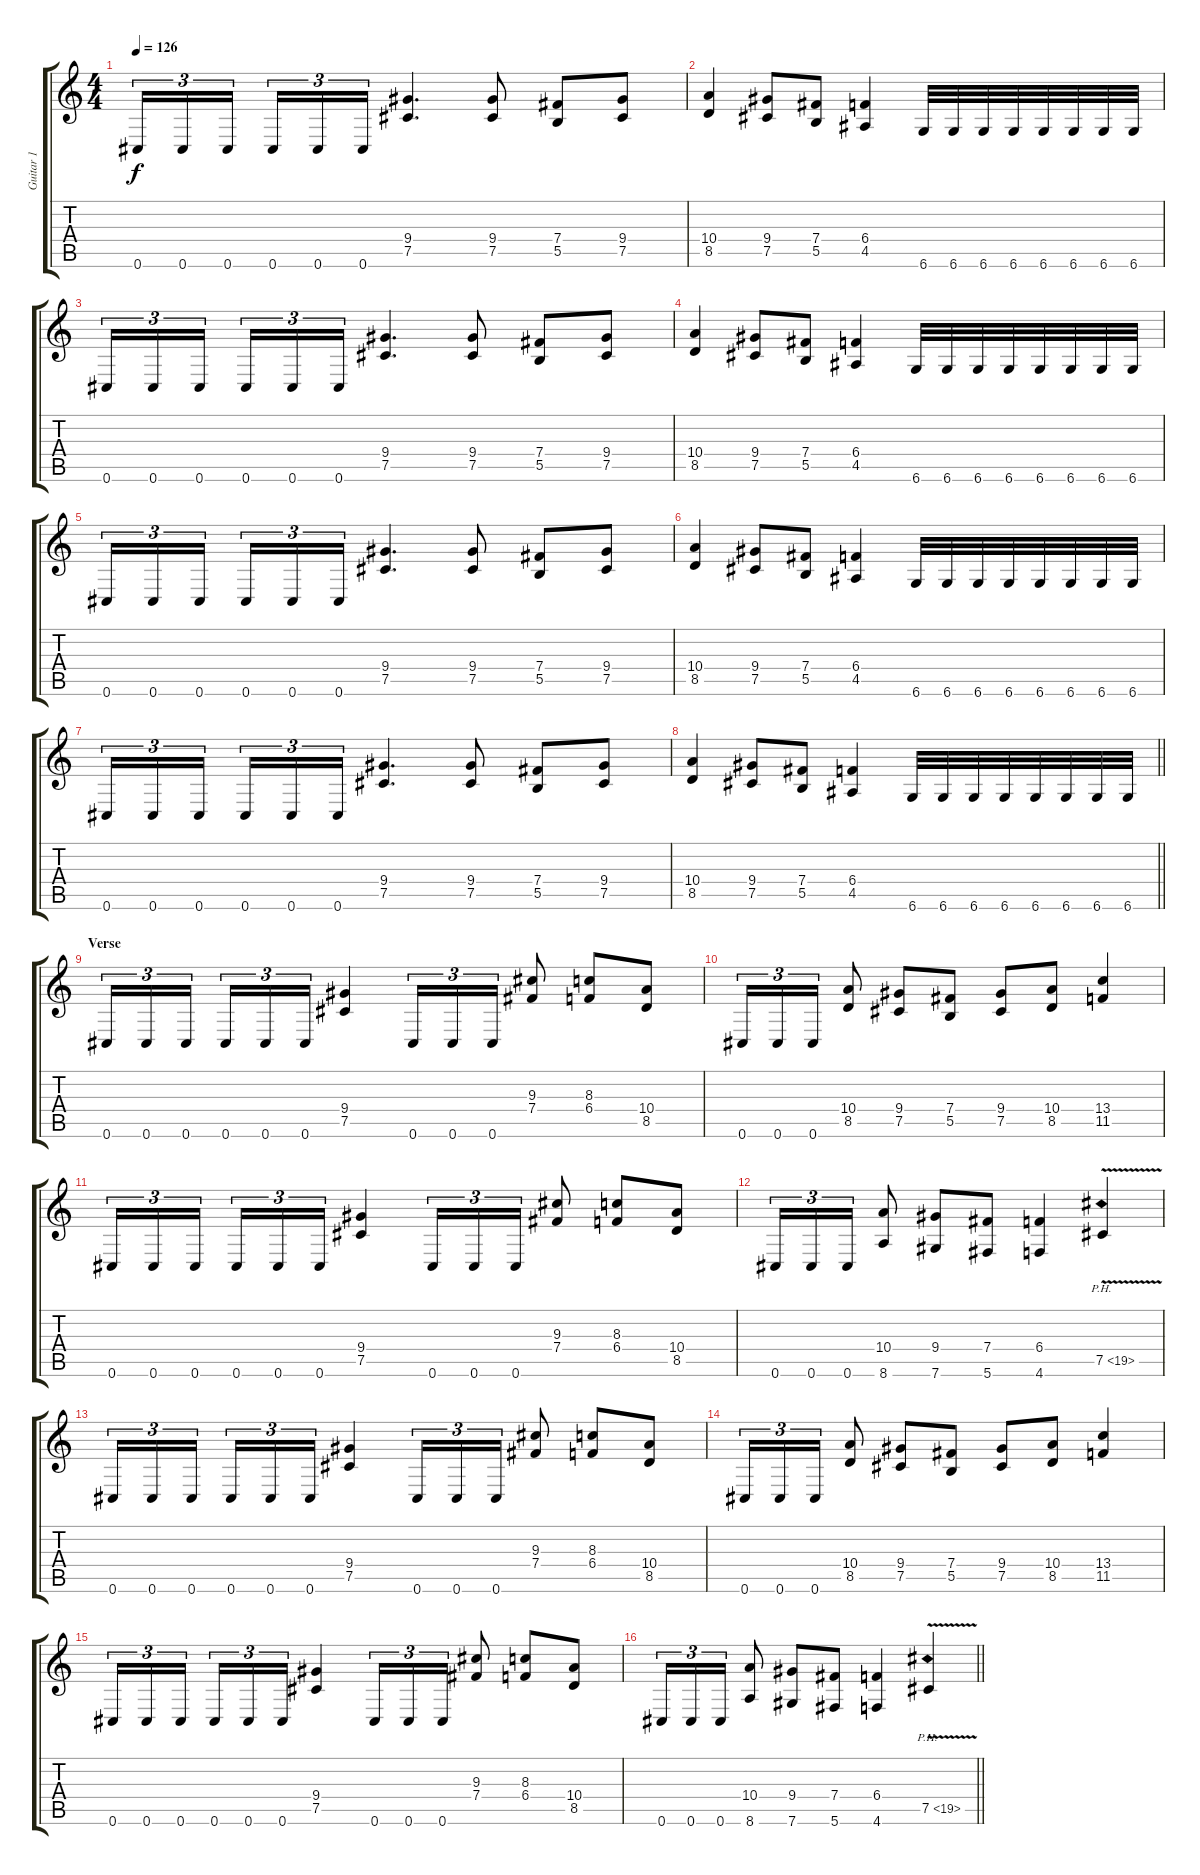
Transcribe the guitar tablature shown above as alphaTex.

\track ("Guitar 1" "Guitar 1") {instrument distortionguitar}
\staff {score tabs}
\tuning (Db4 Ab3 E3 B2 Gb2 Db2) {hide}
\ts (4 4)
\section ("" "")
\tempo 126
\clef g2
\ks c
0.6.16{tu (3 2) dy f} 0.6.16{tu (3 2)} 0.6.16{tu (3 2) beam splitsecondary} 0.6.16{tu (3 2)} 0.6.16{tu (3 2)} 0.6.16{tu (3 2)} (9.4 7.5).4{d} (9.4 7.5).8 (7.4 5.5).8 (9.4 7.5).8 |
(10.4 8.5).4 (9.4 7.5).8 (7.4 5.5).8 (6.4 4.5).4 6.6.32 6.6.32 6.6.32 6.6.32 6.6.32 6.6.32 6.6.32 6.6.32 |
0.6.16{tu (3 2)} 0.6.16{tu (3 2)} 0.6.16{tu (3 2) beam splitsecondary} 0.6.16{tu (3 2)} 0.6.16{tu (3 2)} 0.6.16{tu (3 2)} (9.4 7.5).4{d} (9.4 7.5).8 (7.4 5.5).8 (9.4 7.5).8 |
(10.4 8.5).4 (9.4 7.5).8 (7.4 5.5).8 (6.4 4.5).4 6.6.32 6.6.32 6.6.32 6.6.32 6.6.32 6.6.32 6.6.32 6.6.32 |
0.6.16{tu (3 2)} 0.6.16{tu (3 2)} 0.6.16{tu (3 2) beam splitsecondary} 0.6.16{tu (3 2)} 0.6.16{tu (3 2)} 0.6.16{tu (3 2)} (9.4 7.5).4{d} (9.4 7.5).8 (7.4 5.5).8 (9.4 7.5).8 |
(10.4 8.5).4 (9.4 7.5).8 (7.4 5.5).8 (6.4 4.5).4 6.6.32 6.6.32 6.6.32 6.6.32 6.6.32 6.6.32 6.6.32 6.6.32 |
0.6.16{tu (3 2)} 0.6.16{tu (3 2)} 0.6.16{tu (3 2) beam splitsecondary} 0.6.16{tu (3 2)} 0.6.16{tu (3 2)} 0.6.16{tu (3 2)} (9.4 7.5).4{d} (9.4 7.5).8 (7.4 5.5).8 (9.4 7.5).8 |
\barLineRight lightlight
(10.4 8.5).4 (9.4 7.5).8 (7.4 5.5).8 (6.4 4.5).4 6.6.32 6.6.32 6.6.32 6.6.32 6.6.32 6.6.32 6.6.32 6.6.32 |
\section ("" "Verse")
0.6.16{tu (3 2)} 0.6.16{tu (3 2)} 0.6.16{tu (3 2) beam splitsecondary} 0.6.16{tu (3 2)} 0.6.16{tu (3 2)} 0.6.16{tu (3 2)} (9.4 7.5).4 0.6.16{tu (3 2)} 0.6.16{tu (3 2)} 0.6.16{tu (3 2)} (9.3 7.4).8 (8.3 6.4).8 (10.4 8.5).8 |
0.6.16{tu (3 2)} 0.6.16{tu (3 2)} 0.6.16{tu (3 2)} (10.4 8.5).8 (9.4 7.5).8 (7.4 5.5).8 (9.4 7.5).8 (10.4 8.5).8 (13.4 11.5).4 |
0.6.16{tu (3 2)} 0.6.16{tu (3 2)} 0.6.16{tu (3 2) beam splitsecondary} 0.6.16{tu (3 2)} 0.6.16{tu (3 2)} 0.6.16{tu (3 2)} (9.4 7.5).4 0.6.16{tu (3 2)} 0.6.16{tu (3 2)} 0.6.16{tu (3 2)} (9.3 7.4).8 (8.3 6.4).8 (10.4 8.5).8 |
0.6.16{tu (3 2)} 0.6.16{tu (3 2)} 0.6.16{tu (3 2)} (10.4 8.6).8 (9.4 7.6).8 (7.4 5.6).8 (6.4 4.6).4 7.5{ph 12 v}.4 |
0.6.16{tu (3 2)} 0.6.16{tu (3 2)} 0.6.16{tu (3 2) beam splitsecondary} 0.6.16{tu (3 2)} 0.6.16{tu (3 2)} 0.6.16{tu (3 2)} (9.4 7.5).4 0.6.16{tu (3 2)} 0.6.16{tu (3 2)} 0.6.16{tu (3 2)} (9.3 7.4).8 (8.3 6.4).8 (10.4 8.5).8 |
0.6.16{tu (3 2)} 0.6.16{tu (3 2)} 0.6.16{tu (3 2)} (10.4 8.5).8 (9.4 7.5).8 (7.4 5.5).8 (9.4 7.5).8 (10.4 8.5).8 (13.4 11.5).4 |
0.6.16{tu (3 2)} 0.6.16{tu (3 2)} 0.6.16{tu (3 2) beam splitsecondary} 0.6.16{tu (3 2)} 0.6.16{tu (3 2)} 0.6.16{tu (3 2)} (9.4 7.5).4 0.6.16{tu (3 2)} 0.6.16{tu (3 2)} 0.6.16{tu (3 2)} (9.3 7.4).8 (8.3 6.4).8 (10.4 8.5).8 |
\barLineRight lightlight
0.6.16{tu (3 2)} 0.6.16{tu (3 2)} 0.6.16{tu (3 2)} (10.4 8.6).8 (9.4 7.6).8 (7.4 5.6).8 (6.4 4.6).4 7.5{ph 12 v}.4
